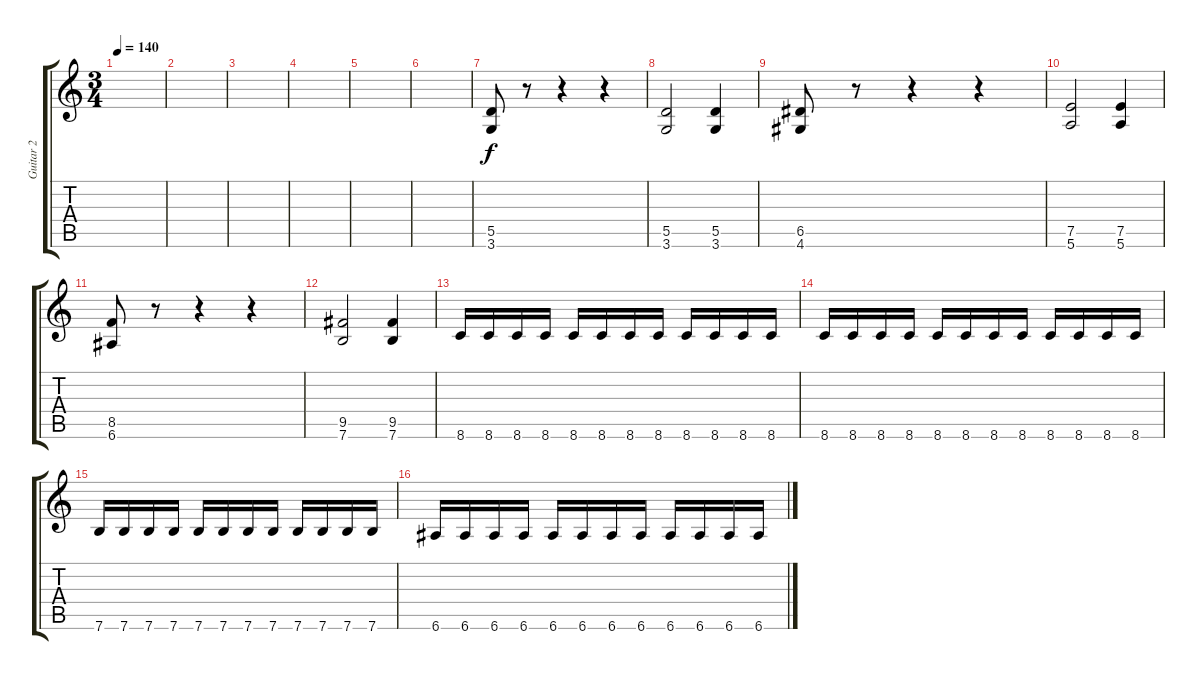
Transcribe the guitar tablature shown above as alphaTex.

\track ("Guitar 2" "Guitar 2") {instrument distortionguitar}
\staff {score tabs}
\tuning (E4 B3 G3 D3 A2 E2) {hide}
\ts (3 4)
\tempo 140
\clef g2
\ks c
|
|
|
|
|
|
(5.5 3.6).8 r.8 r.4 r.4 |
(5.5 3.6).2 (5.5 3.6).4 |
(6.5 4.6).8 r.8 r.4 r.4 |
(7.5 5.6).2 (7.5 5.6).4 |
(8.5 6.6).8 r.8 r.4 r.4 |
(9.5 7.6).2 (9.5 7.6).4 |
8.6.16 8.6.16 8.6.16 8.6.16 8.6.16 8.6.16 8.6.16 8.6.16 8.6.16 8.6.16 8.6.16 8.6.16 |
8.6.16 8.6.16 8.6.16 8.6.16 8.6.16 8.6.16 8.6.16 8.6.16 8.6.16 8.6.16 8.6.16 8.6.16 |
7.6.16 7.6.16 7.6.16 7.6.16 7.6.16 7.6.16 7.6.16 7.6.16 7.6.16 7.6.16 7.6.16 7.6.16 |
6.6.16 6.6.16 6.6.16 6.6.16 6.6.16 6.6.16 6.6.16 6.6.16 6.6.16 6.6.16 6.6.16 6.6.16
